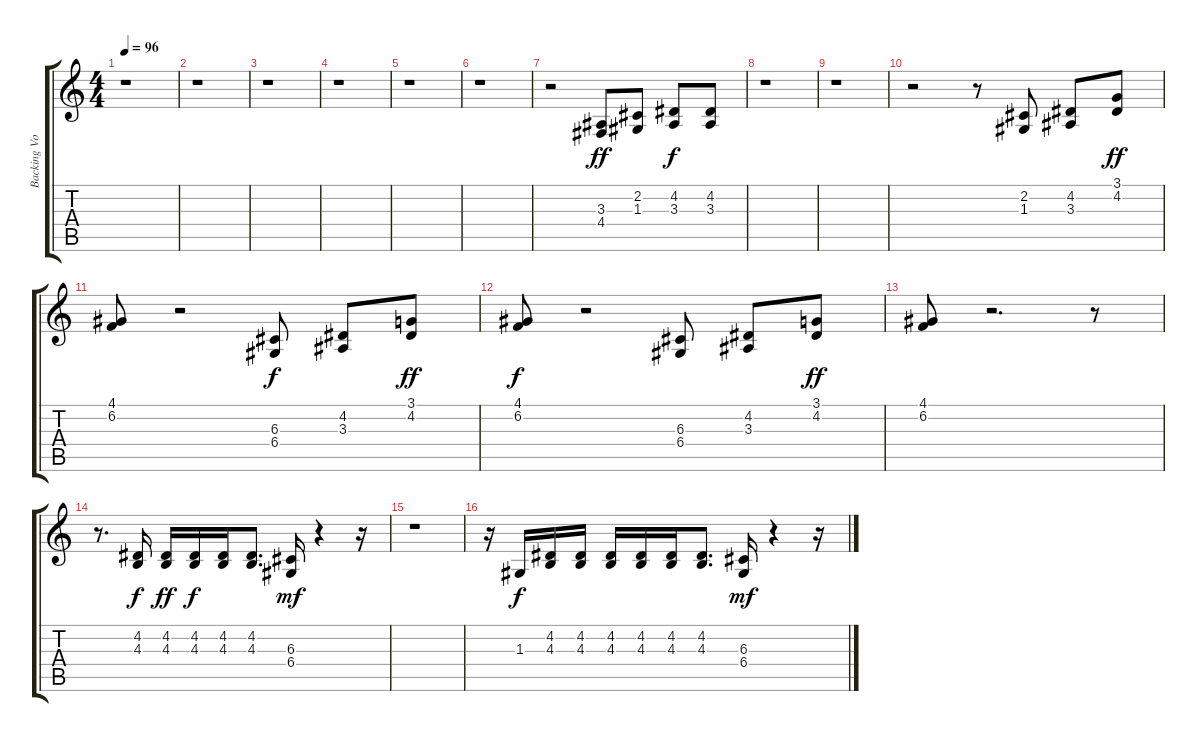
\track ("Backing Vocals" "Backing Vo") {instrument choiraahs}
\staff {score tabs}
\tuning (E4 B3 G3 D3 A2 E2) {hide}
\ts (4 4)
\tempo 96
\clef g2
\ks c
r.1{dy f} |
r.1 |
r.1 |
r.1 |
r.1 |
r.1 |
r.2 (3.3 4.4).8{dy ff} (2.2 1.3).8 (4.2 3.3).8{dy f} (4.2 3.3).8 |
r.1 |
r.1 |
r.2 r.8 (2.2 1.3).8 (4.2 3.3).8 (3.1 4.2).8{dy ff} |
(4.1 6.2).8 r.2 (6.3 6.4).8{dy f} (4.2 3.3).8 (3.1 4.2).8{dy ff} |
(4.1 6.2).8{dy f} r.2 (6.3 6.4).8 (4.2 3.3).8 (3.1 4.2).8{dy ff} |
(4.1 6.2).8 r.2{d} r.8 |
r.8{d} (4.2 4.3).16{dy f} (4.2 4.3).16{dy ff} (4.2 4.3).16{dy f} (4.2 4.3).16 (4.2 4.3).8{d} (6.3 6.4).16{dy mf} r.4 r.16 |
r.1 |
r.16 1.3.16{dy f} (4.2 4.3).16 (4.2 4.3).16 (4.2 4.3).16 (4.2 4.3).16 (4.2 4.3).16 (4.2 4.3).8{d} (6.3 6.4).16{dy mf} r.4 r.16
